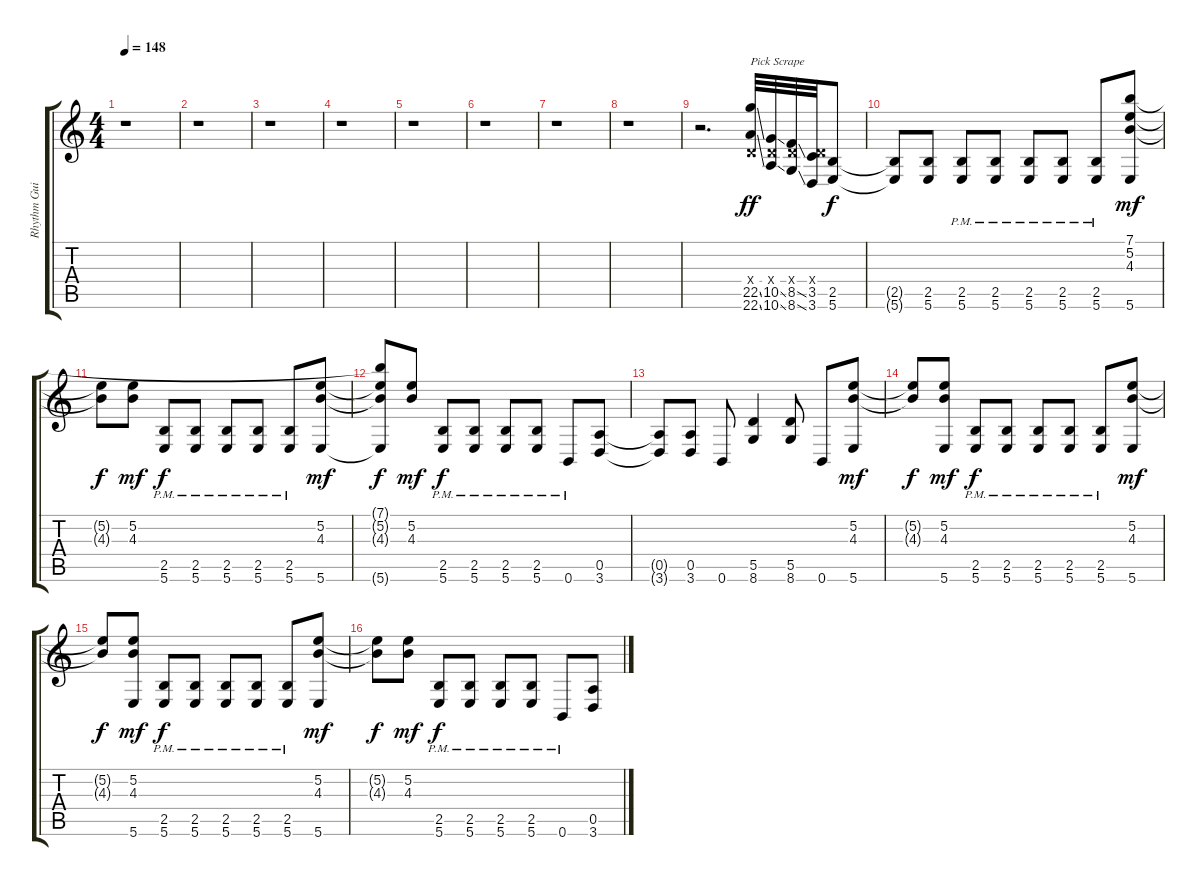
\track ("Rhythm Guitar 2" "Rhythm Gui") {instrument overdrivenguitar}
\staff {score tabs}
\tuning (E4 B3 G3 D3 A2 B1) {hide}
\ts (4 4)
\tempo 148
\clef g2
\ks c
r.1{dy f} |
r.1 |
r.1 |
r.1 |
r.1 |
r.1 |
r.1 |
r.1 |
r.2{d} (0.4{x} 22.5{ss} 22.6{ss}).32{txt "Pick Scrape" dy ff volume 11} (0.4{x} 10.5{ss} 10.6{ss}).32 (0.4{x} 8.5{ss} 8.6{ss}).32 (0.4{x} 3.5 3.6).32 (2.5 5.6).8{dy f volume 8} |
(2.5{t} 5.6{t}).8 (2.5 5.6).8 (2.5{pm} 5.6{pm}).8 (2.5{pm} 5.6{pm}).8 (2.5{pm} 5.6{pm}).8 (2.5{pm} 5.6{pm}).8 (2.5{pm} 5.6{pm}).8 (7.1 5.2 4.3 5.6).8{dy mf} |
(5.2{t} 4.3{t}).8{dy f} (5.2 4.3).8{dy mf} (2.5{pm} 5.6{pm}).8{dy f} (2.5{pm} 5.6{pm}).8 (2.5{pm} 5.6{pm}).8 (2.5{pm} 5.6{pm}).8 (2.5 5.6{pm}).8 (5.2 4.3 5.6).8{dy mf} |
(7.1{t} 5.2{t} 4.3{t} 5.6{t}).8{dy f} (5.2 4.3).8{dy mf} (2.5{pm} 5.6{pm}).8{dy f} (2.5{pm} 5.6{pm}).8 (2.5{pm} 5.6{pm}).8 (2.5{pm} 5.6{pm}).8 0.6{pm}.8 (0.5 3.6).8 |
(0.5{t} 3.6{t}).8 (0.5 3.6).8 0.6.8 (5.5 8.6).4 (5.5 8.6).8 0.6.8 (5.2 4.3 5.6).8{dy mf} |
(5.2{t} 4.3{t}).8{dy f} (5.2 4.3 5.6).8{dy mf} (2.5{pm} 5.6{pm}).8{dy f} (2.5{pm} 5.6{pm}).8 (2.5{pm} 5.6{pm}).8 (2.5{pm} 5.6{pm}).8 (2.5{pm} 5.6{pm}).8 (5.2 4.3 5.6).8{dy mf} |
(5.2{t} 4.3{t}).8{dy f} (5.2 4.3 5.6).8{dy mf} (2.5{pm} 5.6{pm}).8{dy f} (2.5{pm} 5.6{pm}).8 (2.5{pm} 5.6{pm}).8 (2.5{pm} 5.6{pm}).8 (2.5{pm} 5.6{pm}).8 (5.2 4.3 5.6).8{dy mf} |
(5.2{t} 4.3{t}).8{dy f} (5.2 4.3).8{dy mf} (2.5{pm} 5.6{pm}).8{dy f} (2.5{pm} 5.6{pm}).8 (2.5{pm} 5.6{pm}).8 (2.5{pm} 5.6{pm}).8 0.6{pm}.8 (0.5 3.6).8
